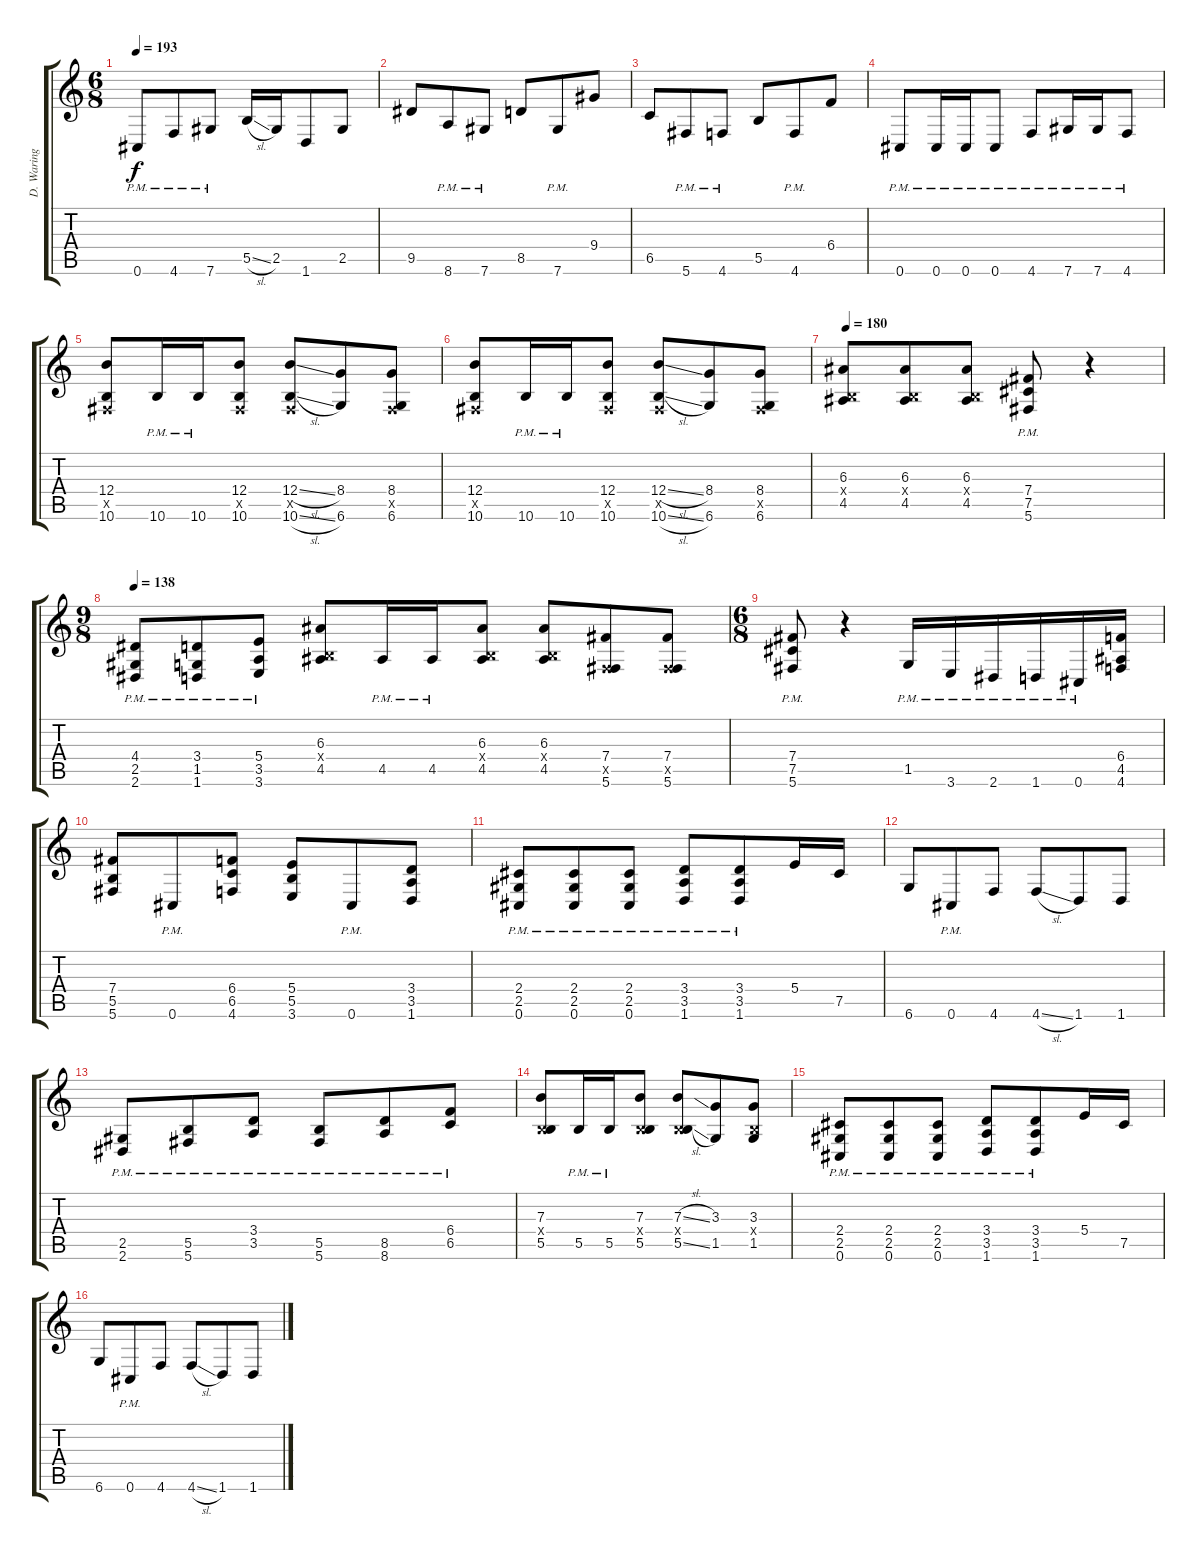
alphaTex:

\track ("D. Waring Gtr." "D. Waring ") {instrument distortionguitar}
\staff {score tabs}
\tuning (Db4 Ab3 E3 B2 Gb2 Db2) {hide}
\ts (6 8)
\tempo 193
\clef g2
\ks c
0.6{pm}.8{dy f} 4.6{pm}.8 7.6{pm}.8 5.5{sl}.16 2.5.16 1.6.8 2.5.8 |
9.5.8 8.6{pm}.8 7.6{pm}.8 8.5.8 7.6{pm}.8 9.4.8 |
6.5.8 5.6{pm}.8 4.6{pm}.8 5.5.8 4.6{pm}.8 6.4.8 |
0.6{pm}.8 0.6{pm}.16 0.6{pm}.16 0.6{pm}.8 4.6{pm}.8 7.6{pm}.16 7.6{pm}.16 4.6{pm}.8 |
(12.4 0.5{x} 10.6).8 10.6{pm}.16 10.6{pm}.16 (12.4 0.5{x} 10.6).8 (12.4{sl} 0.5{x} 10.6{sl}).8 (8.4 6.6).8 (8.4 0.5{x} 6.6).8 |
(12.4 0.5{x} 10.6).8 10.6{pm}.16 10.6{pm}.16 (12.4 0.5{x} 10.6).8 (12.4{sl} 0.5{x} 10.6{sl}).8 (8.4 6.6).8 (8.4 0.5{x} 6.6).8 |
\tempo 180
(6.3 0.4{x} 4.5).8 (6.3 0.4{x} 4.5).8 (6.3 0.4{x} 4.5).8 (7.4{pm} 7.5{pm} 5.6{pm}).8 r.4 |
\ts (9 8)
\tempo 138
(4.4{pm} 2.5{pm} 2.6{pm}).8 (3.4{pm} 1.5{pm} 1.6{pm}).8 (5.4{pm} 3.5{pm} 3.6{pm}).8 (6.3 0.4{x} 4.5).8 4.5{pm}.16 4.5{pm}.16 (6.3 0.4{x} 4.5).8 (6.3 0.4{x} 4.5).8 (7.4 0.5{x} 5.6).8 (7.4 0.5{x} 5.6).8 |
\ts (6 8)
(7.4{pm} 7.5{pm} 5.6{pm}).8 r.4 1.5{pm}.16 3.6{pm}.16 2.6{pm}.16 1.6{pm}.16 0.6{pm}.16 (6.4 4.5 4.6).16 |
(7.4 5.5 5.6).8 0.6{pm}.8 (6.4 6.5 4.6).8 (5.4 5.5 3.6).8 0.6{pm}.8 (3.4 3.5 1.6).8 |
(2.4{pm} 2.5{pm} 0.6{pm}).8 (2.4{pm} 2.5{pm} 0.6{pm}).8 (2.4{pm} 2.5{pm} 0.6{pm}).8 (3.4{pm} 3.5{pm} 1.6{pm}).8 (3.4{pm} 3.5{pm} 1.6{pm}).8 5.4.16 7.5.16 |
6.6.8 0.6{pm}.8 4.6.8 4.6{sl}.8 1.6.8 1.6.8 |
(2.5{pm} 2.6{pm}).8 (5.5{pm} 5.6{pm}).8 (3.4{pm} 3.5{pm}).8 (5.5{pm} 5.6{pm}).8 (8.5{pm} 8.6{pm}).8 (6.4{pm} 6.5{pm}).8 |
(7.3 0.4{x} 5.5).8 5.5{pm}.16 5.5{pm}.16 (7.3 0.4{x} 5.5).8 (7.3{sl} 0.4{x} 5.5{sl}).8 (3.3 1.5).8 (3.3 0.4{x} 1.5).8 |
(2.4{pm} 2.5{pm} 0.6{pm}).8 (2.4{pm} 2.5{pm} 0.6{pm}).8 (2.4{pm} 2.5{pm} 0.6{pm}).8 (3.4{pm} 3.5{pm} 1.6{pm}).8 (3.4{pm} 3.5{pm} 1.6{pm}).8 5.4.16 7.5.16 |
6.6.8 0.6{pm}.8 4.6.8 4.6{sl}.8 1.6.8 1.6.8
